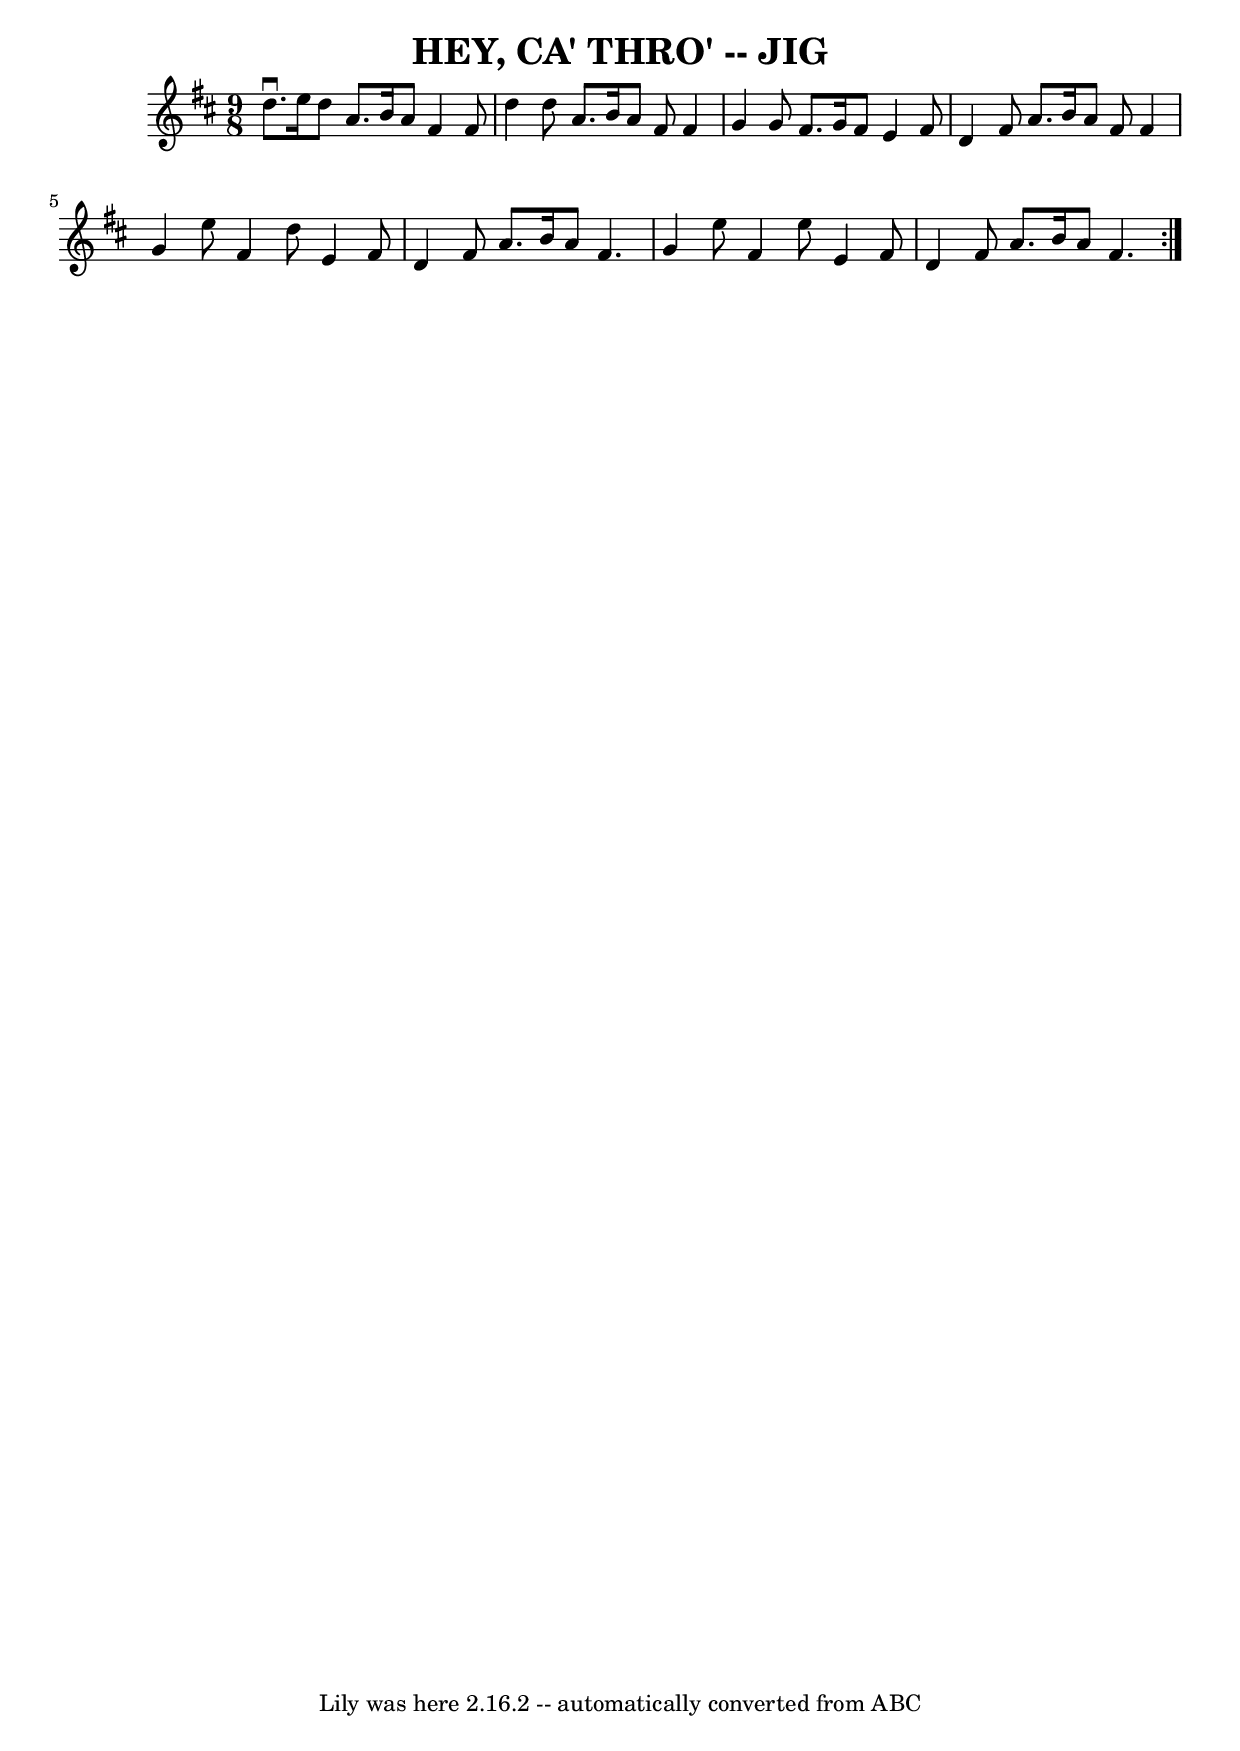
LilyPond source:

\version "2.7.40"
\include "Mammoth.ily"
\header {
	%% book = "Ryan's Mammoth Collection of Fiddle Tunes"
	crossRefNumber = "1"
	footnotes = ""
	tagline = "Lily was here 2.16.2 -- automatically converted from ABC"
	title = "HEY, CA' THRO' -- JIG"
}
voicedefault =  {
\set Score.defaultBarType = "empty"

\repeat volta 2 {
\time 9/8 \key d \major d''8.^\downbow e''16 d''8 a'8. b'16    
a'8 fis'4 fis'8    |
 d''4 d''8 a'8. b'16 a'8    
fis'8 fis'4    |
 g'4 g'8 fis'8. g'16 fis'8 e'4    
fis'8    |
 d'4 fis'8 a'8. b'16 a'8 fis'8 fis'4       
 |
 g'4 e''8 fis'4 d''8 e'4 fis'8    |
 d'4    
fis'8 a'8. b'16 a'8 fis'4.    |
 g'4 e''8 fis'4    
e''8 e'4 fis'8    |
 d'4 fis'8 a'8. b'16 a'8    
fis'4.    }   
}

\score{
    <<

	\context Staff="default"
	{
	    \voicedefault 
	}

    >>
	\layout {
	}
	\midi {}
}
